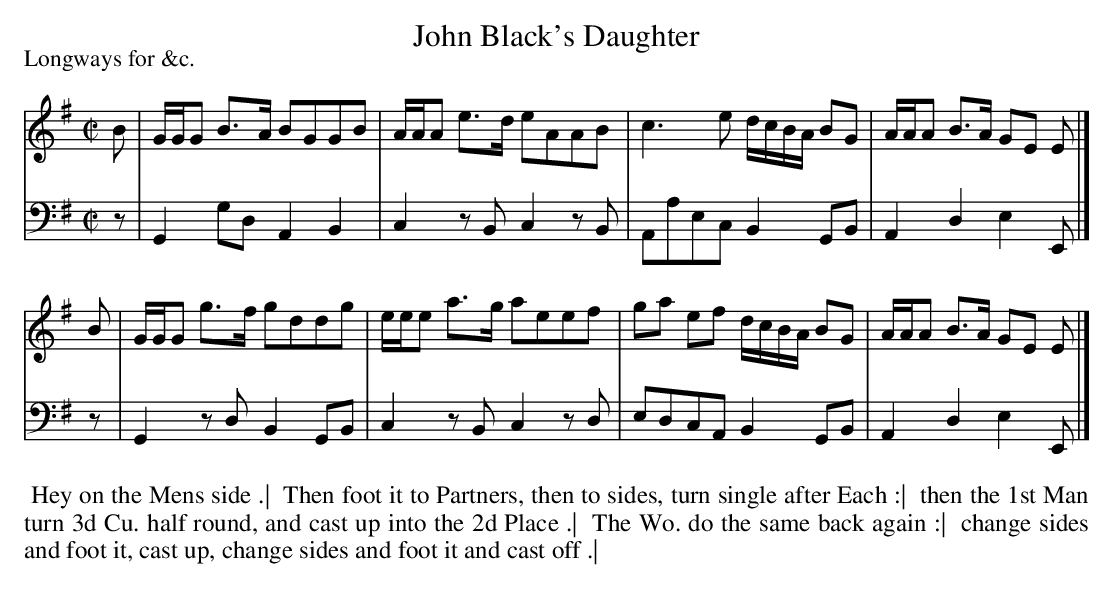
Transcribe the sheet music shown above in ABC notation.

X:1
T: John Black's Daughter
P: Longways for &c.
M: C|
L: 1/8
K: G
V: 1
B | G/G/G B>A BGGB | A/A/A e>d eAAB | c3e d/c/B/A/ BG | A/A/A B>A GE E |]
B | G/G/G g>f gddg | e/e/e a>g aeef | ga ef d/c/B/A/ BG | A/A/A B>A GE E |]
V: 2 clef=bass middle=d
z | G2gd A2B2 | c2zB c2zB | Aaec B2GB | A2d2 e2E |]
z | G2zd B2GB | c2zB c2zd | edcA B2GB | A2d2 e2E |]
